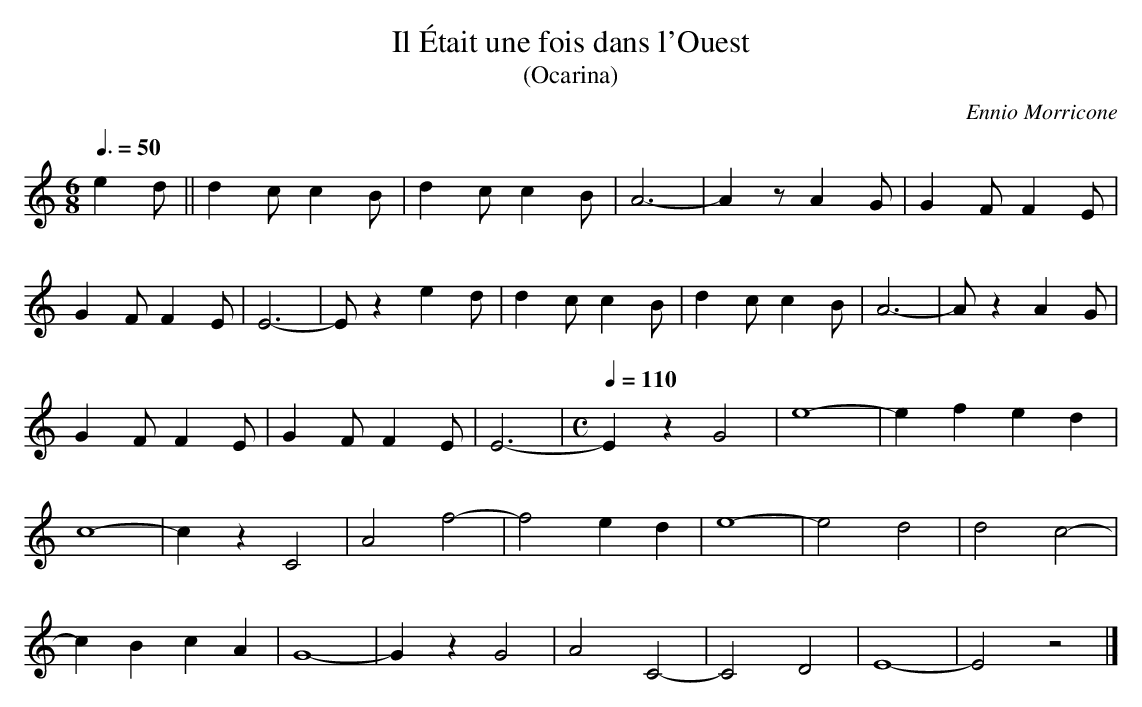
X:1
T:Il \'Etait une fois dans l'Ouest
T:(Ocarina)
C:Ennio Morricone
M:6/8
L:1/8
Q:3/8=50
K:Ephr
e2 d||d2 c c2 B|d2 c c2 B|A6-|A2 z A2 G|G2 F F2 E|
G2 F F2 E|E6-|E z2 e2 d|d2 c c2 B|d2 c c2 B|A6-|A z2 A2 G|
G2 F F2 E|G2 F F2 E|E6-|\
M:C
L:1/4
Q:1/4=110
E z G2|e4-|e f e d|
c4-|c z C2|A2 f2-|f2 e d|e4-|e2 d2|d2 c2-|
c B c A|G4-|G z G2|A2 C2-|C2 D2|E4-|E2 z2|]
